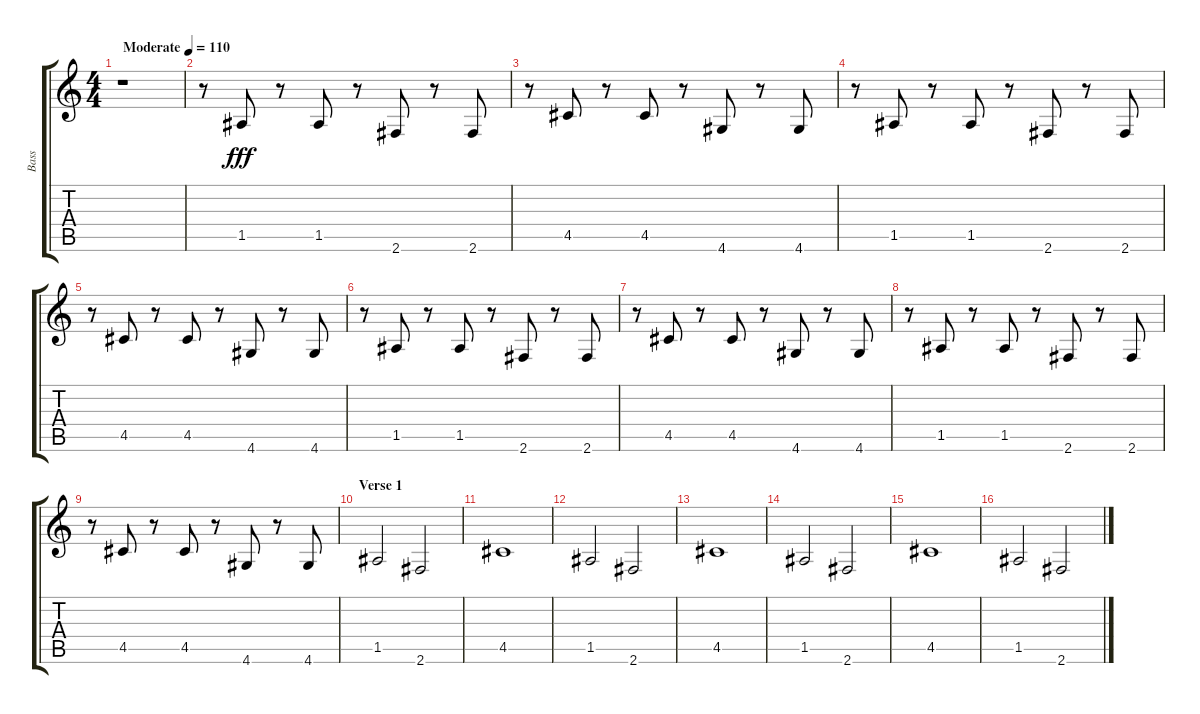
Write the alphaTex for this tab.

\track ("Bass" "Bass") {instrument acousticbass}
\staff {score tabs}
\tuning (E4 B3 G3 D3 A2 E2) {hide}
\ts (4 4)
\tempo (110 "Moderate")
\clef g2
\ks c
r.1{dy fff instrument acousticbass} |
r.8 1.5.8 r.8 1.5.8 r.8 2.6.8 r.8 2.6.8 |
r.8 4.5.8 r.8 4.5.8 r.8 4.6.8 r.8 4.6.8 |
r.8 1.5.8 r.8 1.5.8 r.8 2.6.8 r.8 2.6.8 |
r.8 4.5.8 r.8 4.5.8 r.8 4.6.8 r.8 4.6.8 |
r.8 1.5.8 r.8 1.5.8 r.8 2.6.8 r.8 2.6.8 |
r.8 4.5.8 r.8 4.5.8 r.8 4.6.8 r.8 4.6.8 |
r.8 1.5.8 r.8 1.5.8 r.8 2.6.8 r.8 2.6.8 |
r.8 4.5.8 r.8 4.5.8 r.8 4.6.8 r.8 4.6.8 |
\section ("" "Verse 1")
1.5.2 2.6.2 |
4.5.1 |
1.5.2 2.6.2 |
4.5.1 |
1.5.2 2.6.2 |
4.5.1 |
1.5.2 2.6.2
